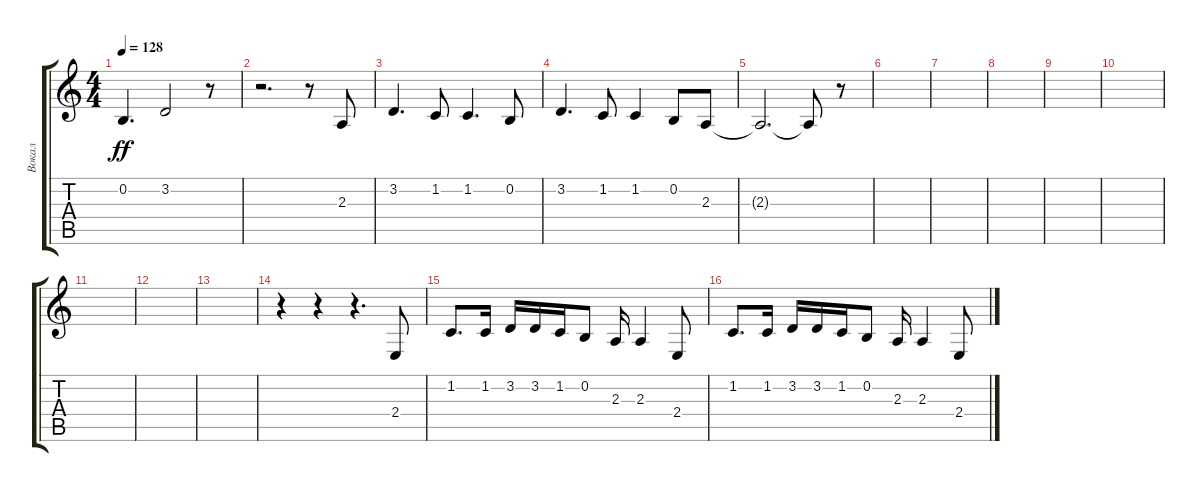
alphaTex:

\track ("Вокал" "Вокал") {instrument lead6voice}
\staff {score tabs}
\tuning (E4 B3 G3 D3 A2 E2) {hide}
\ts (4 4)
\tempo 128
\clef g2
\ks c
0.2{t}.4{d dy ff} 3.2.2 r.8 |
r.2{d} r.8 2.3.8 |
3.2.4{d} 1.2.8 1.2.4{d} 0.2.8 |
3.2.4{d} 1.2.8 1.2.4 0.2.8 2.3.8 |
2.3{t}.2{d} 2.3{t}.8 r.8 |
|
|
|
|
|
|
|
|
r.4 r.4 r.4{d} 2.4.8 |
1.2.8{d} 1.2.16 3.2.16 3.2.16 1.2.16 0.2.8 2.3.16 2.3.4 2.4.8 |
1.2.8{d} 1.2.16 3.2.16 3.2.16 1.2.16 0.2.8 2.3.16 2.3.4 2.4.8
